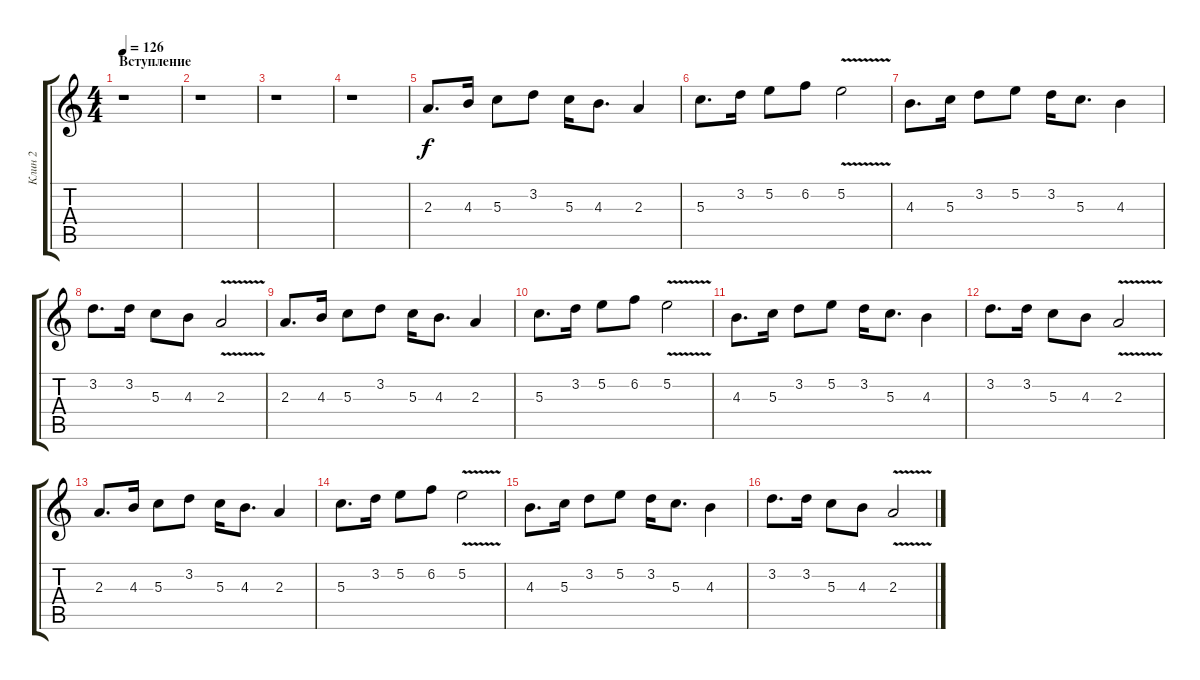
\track ("Клин 2" "Клин 2") {instrument electricguitarclean}
\staff {score tabs}
\tuning (E4 B3 G3 D3 A2 E2) {hide}
\ts (4 4)
\section ("" "Вступление")
\tempo 126
\clef g2
\ks c
r.1{dy f instrument electricguitarclean} |
r.1 |
r.1 |
r.1 |
2.3.8{d} 4.3.16 5.3.8 3.2.8 5.3.16 4.3.8{d} 2.3.4 |
5.3.8{d} 3.2.16 5.2.8 6.2.8 5.2{v}.2 |
4.3.8{d} 5.3.16 3.2.8 5.2.8 3.2.16 5.3.8{d} 4.3.4 |
3.2.8{d} 3.2.16 5.3.8 4.3.8 2.3{v}.2 |
2.3.8{d} 4.3.16 5.3.8 3.2.8 5.3.16 4.3.8{d} 2.3.4 |
5.3.8{d} 3.2.16 5.2.8 6.2.8 5.2{v}.2 |
4.3.8{d} 5.3.16 3.2.8 5.2.8 3.2.16 5.3.8{d} 4.3.4 |
3.2.8{d} 3.2.16 5.3.8 4.3.8 2.3{v}.2 |
2.3.8{d} 4.3.16 5.3.8 3.2.8 5.3.16 4.3.8{d} 2.3.4 |
5.3.8{d} 3.2.16 5.2.8 6.2.8 5.2{v}.2 |
4.3.8{d} 5.3.16 3.2.8 5.2.8 3.2.16 5.3.8{d} 4.3.4 |
3.2.8{d} 3.2.16 5.3.8 4.3.8 2.3{v}.2
